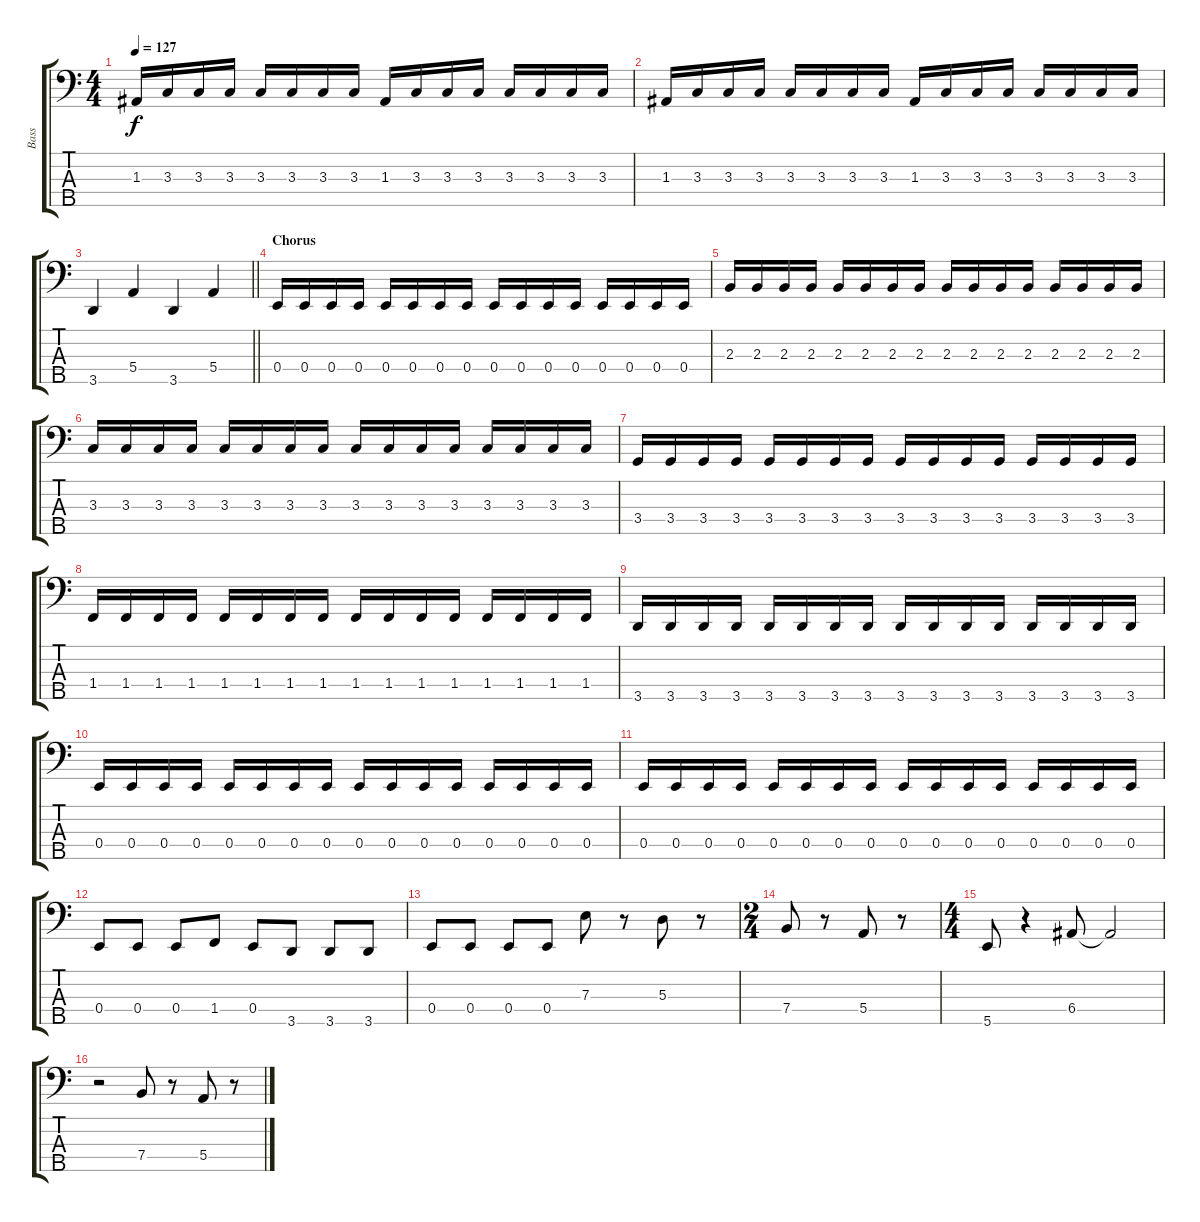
\track ("Bass" "Bass") {instrument electricbassfinger}
\staff {score tabs}
\tuning (G2 D2 A1 E1 B0) {hide}
\ts (4 4)
\tempo 127
\clef f4
\ks c
1.3.16{dy f} 3.3.16 3.3.16 3.3.16 3.3.16 3.3.16 3.3.16 3.3.16 1.3.16 3.3.16 3.3.16 3.3.16 3.3.16 3.3.16 3.3.16 3.3.16 |
1.3.16 3.3.16 3.3.16 3.3.16 3.3.16 3.3.16 3.3.16 3.3.16 1.3.16 3.3.16 3.3.16 3.3.16 3.3.16 3.3.16 3.3.16 3.3.16 |
\barLineRight lightlight
3.5.4 5.4.4 3.5.4 5.4.4 |
\section ("" "Chorus")
0.4.16 0.4.16 0.4.16 0.4.16 0.4.16 0.4.16 0.4.16 0.4.16 0.4.16 0.4.16 0.4.16 0.4.16 0.4.16 0.4.16 0.4.16 0.4.16 |
2.3.16 2.3.16 2.3.16 2.3.16 2.3.16 2.3.16 2.3.16 2.3.16 2.3.16 2.3.16 2.3.16 2.3.16 2.3.16 2.3.16 2.3.16 2.3.16 |
3.3.16 3.3.16 3.3.16 3.3.16 3.3.16 3.3.16 3.3.16 3.3.16 3.3.16 3.3.16 3.3.16 3.3.16 3.3.16 3.3.16 3.3.16 3.3.16 |
3.4.16 3.4.16 3.4.16 3.4.16 3.4.16 3.4.16 3.4.16 3.4.16 3.4.16 3.4.16 3.4.16 3.4.16 3.4.16 3.4.16 3.4.16 3.4.16 |
1.4.16 1.4.16 1.4.16 1.4.16 1.4.16 1.4.16 1.4.16 1.4.16 1.4.16 1.4.16 1.4.16 1.4.16 1.4.16 1.4.16 1.4.16 1.4.16 |
3.5.16 3.5.16 3.5.16 3.5.16 3.5.16 3.5.16 3.5.16 3.5.16 3.5.16 3.5.16 3.5.16 3.5.16 3.5.16 3.5.16 3.5.16 3.5.16 |
0.4.16 0.4.16 0.4.16 0.4.16 0.4.16 0.4.16 0.4.16 0.4.16 0.4.16 0.4.16 0.4.16 0.4.16 0.4.16 0.4.16 0.4.16 0.4.16 |
0.4.16 0.4.16 0.4.16 0.4.16 0.4.16 0.4.16 0.4.16 0.4.16 0.4.16 0.4.16 0.4.16 0.4.16 0.4.16 0.4.16 0.4.16 0.4.16 |
0.4.8 0.4.8 0.4.8 1.4.8 0.4.8 3.5.8 3.5.8 3.5.8 |
0.4.8 0.4.8 0.4.8 0.4.8 7.3.8 r.8 5.3.8 r.8 |
\ts (2 4)
7.4.8 r.8 5.4.8 r.8 |
\ts (4 4)
5.5.8 r.4 6.4.8 6.4{t}.2 |
r.2 7.4.8 r.8 5.4.8 r.8
